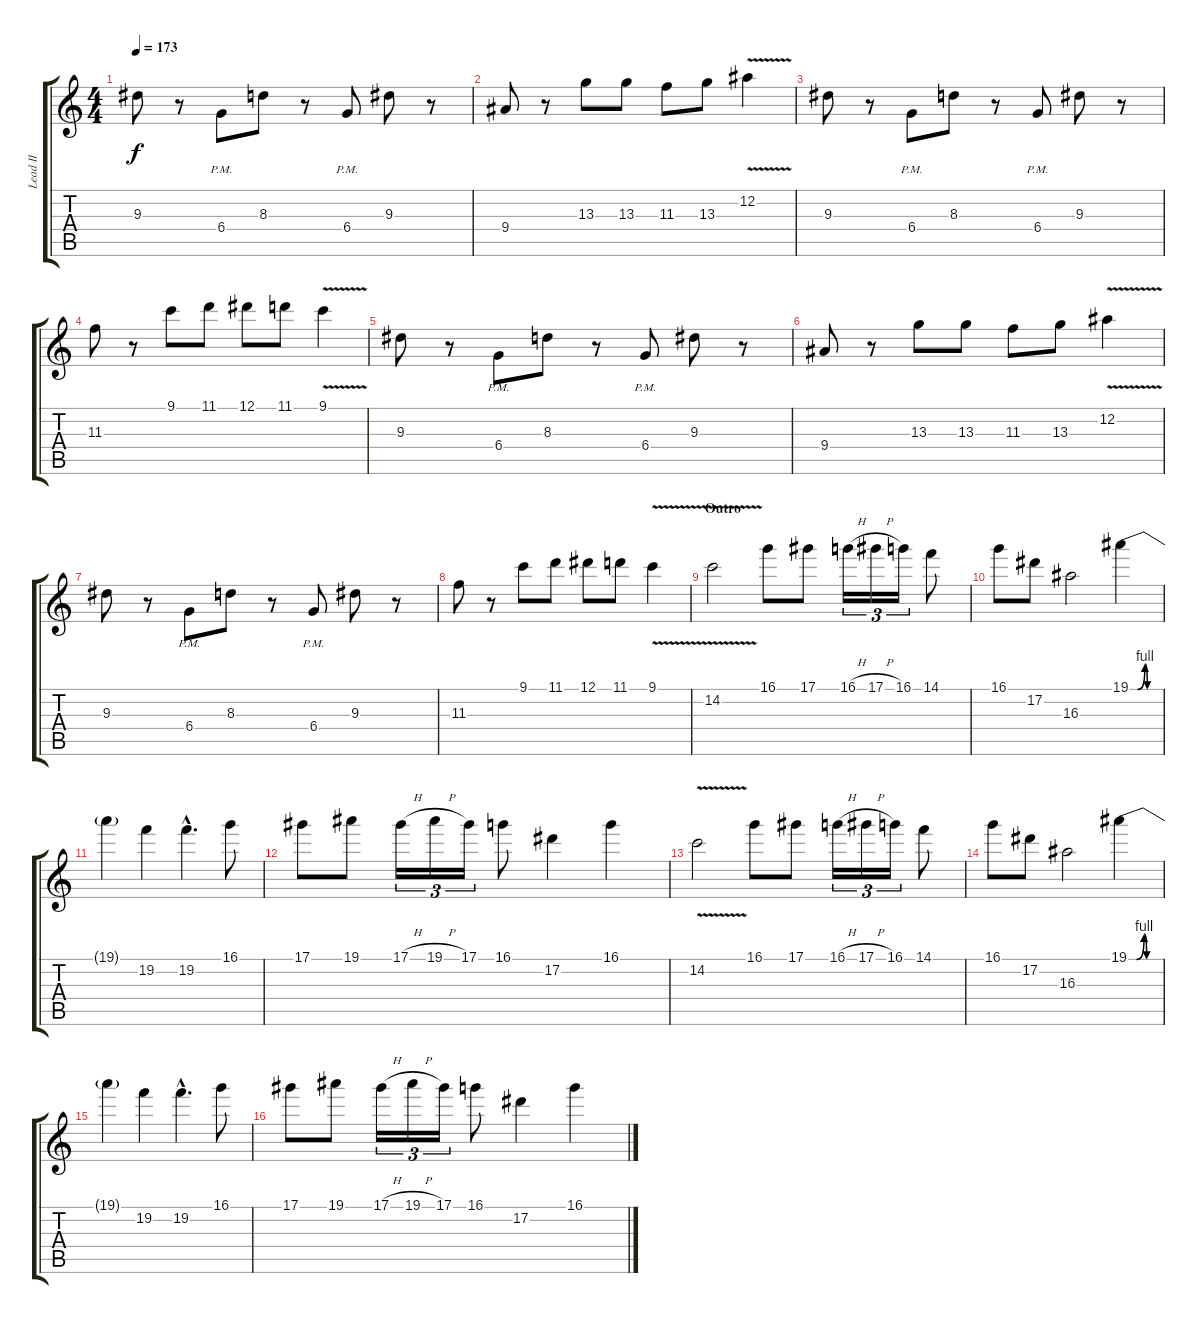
\track ("Lead II" "Lead II") {instrument overdrivenguitar}
\staff {score tabs}
\tuning (Eb4 Bb3 Gb3 Db3 Ab2 Eb2) {hide}
\ts (4 4)
\tempo 173
\clef g2
\ks c
9.3.8{dy f} r.8 6.4{pm}.8 8.3.8 r.8 6.4{pm}.8 9.3.8 r.8 |
9.4.8 r.8 13.3.8 13.3.8 11.3.8 13.3.8 12.2{v}.4 |
9.3.8 r.8 6.4{pm}.8 8.3.8 r.8 6.4{pm}.8 9.3.8 r.8 |
11.3.8 r.8 9.1.8 11.1.8 12.1.8 11.1.8 9.1{v}.4 |
9.3.8 r.8 6.4{pm}.8 8.3.8 r.8 6.4{pm}.8 9.3.8 r.8 |
9.4.8 r.8 13.3.8 13.3.8 11.3.8 13.3.8 12.2{v}.4 |
9.3.8 r.8 6.4{pm}.8 8.3.8 r.8 6.4{pm}.8 9.3.8 r.8 |
11.3.8 r.8 9.1.8 11.1.8 12.1.8 11.1.8 9.1{v}.4 |
\section ("" "Outro")
14.2{v}.2 16.1.8 17.1.8 16.1{h}.16{tu (3 2)} 17.1{h}.16{tu (3 2)} 16.1.16{tu (3 2)} 14.1.8 |
16.1.8 17.2.8 16.3.2 19.1{be (custom 0 0 15 0 30 4 35 0 60 0)}.4 |
19.1{t}.4 19.2.4 19.2{hac}.4{d} 16.1.8 |
17.1.8 19.1.8 17.1{h}.16{tu (3 2)} 19.1{h}.16{tu (3 2)} 17.1.16{tu (3 2)} 16.1.8 17.2.4 16.1.4 |
14.2{v}.2 16.1.8 17.1.8 16.1{h}.16{tu (3 2)} 17.1{h}.16{tu (3 2)} 16.1.16{tu (3 2)} 14.1.8 |
16.1.8 17.2.8 16.3.2 19.1{be (custom 0 0 15 0 30 4 35 0 60 0)}.4 |
19.1{t}.4 19.2.4 19.2{hac}.4{d} 16.1.8 |
17.1.8 19.1.8 17.1{h}.16{tu (3 2)} 19.1{h}.16{tu (3 2)} 17.1.16{tu (3 2)} 16.1.8 17.2.4 16.1.4
